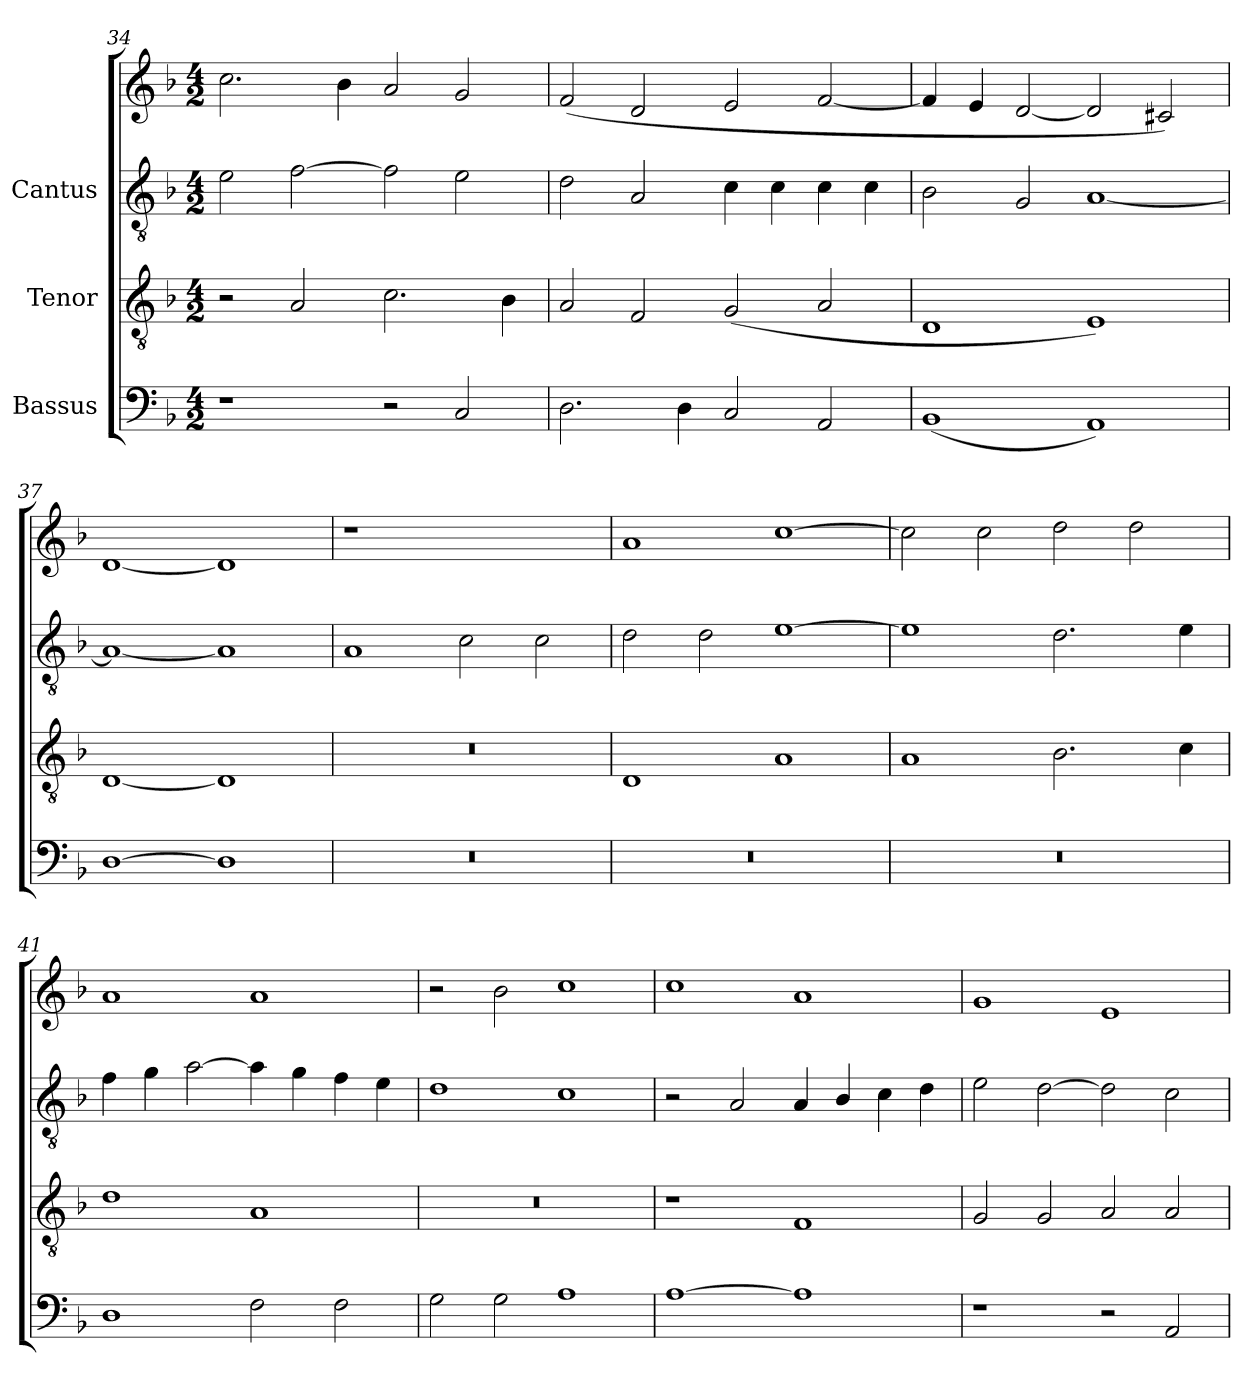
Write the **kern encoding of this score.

**kern	**kern	**kern	**kern
*part3	*part2	*part1	*part1
*staff4	*staff3	*staff2	*staff1
*I"Bassus	*I"Tenor	*I"Cantus	*
*clefF4	*clefGv2	*clefGv2	*clefG2
*k[b-]	*k[b-]	*k[b-]	*k[b-]
*F:	*F:	*F:	*F:
*M4/2	*M4/2	*M4/2	*M4/2
=34	=34	=34	=34
1r	2r	2e\	2.cc\
.	2A/	[>2f\	.
.	.	.	4b-\
2r	2.c\	2f\]	2a/
2C/	.	2e\	2g/
.	4B-\	.	.
!!LO:PB:g=z
=35	=35	=35	=35
2.D\	2A/	2d\	(<2f/
.	2F/	2A/	2d/
4D\	.	.	.
2C/	(<2G/	4c\	2e/
.	.	4c\	.
2AA/	2A/	4c\	[<2f/
.	.	4c\	.
=36	=36	=36	=36
(<1BB-	1D	2B-\	4f/]
.	.	.	4e/
.	.	2G/	[<2d/
1AA)	1E)	[<1A	2d/]
.	.	.	2c#X/)
=37	=37	=37	=37
[>1D	[<1D	1A_<	[<1d
1D]	1D]	1A]	1d]
=38	=38	=38	=38
0r	0r	1A	1r
.	.	2c\	1ryy
.	.	2c\	.
=39	=39	=39	=39
0r	1D	2d\	1a
.	.	2d\	.
.	1A	[>1e	[>1cc
!!LO:LB:g=z
=40	=40	=40	=40
0r	1A	1e]	2cc\]
.	.	.	2cc\
.	2.B-\	2.d\	2dd\
.	.	.	2dd\
.	4c\	4e\	.
=41	=41	=41	=41
1D	1d	4f\	1a
.	.	4g\	.
.	.	[>2a\	.
2F\	1A	4a\]	1a
.	.	4g\	.
2F\	.	4f\	.
.	.	4e\	.
=42	=42	=42	=42
2G\	0r	1d	2r
2G\	.	.	2b-\
1A	.	1c	1cc
=43	=43	=43	=43
[>1A	1r	2r	1cc
.	.	2A/	.
1A]	1F	4A/	1a
.	.	4B-/	.
.	.	4c\	.
.	.	4d\	.
!!LO:LB:g=z
=44	=44	=44	=44
1r	2G/	2e\	1g
.	2G/	[>2d\	.
2r	2A/	2d\]	1e
2AA/	2A/	2c\	.
=	=	=	=
*-	*-	*-	*-
